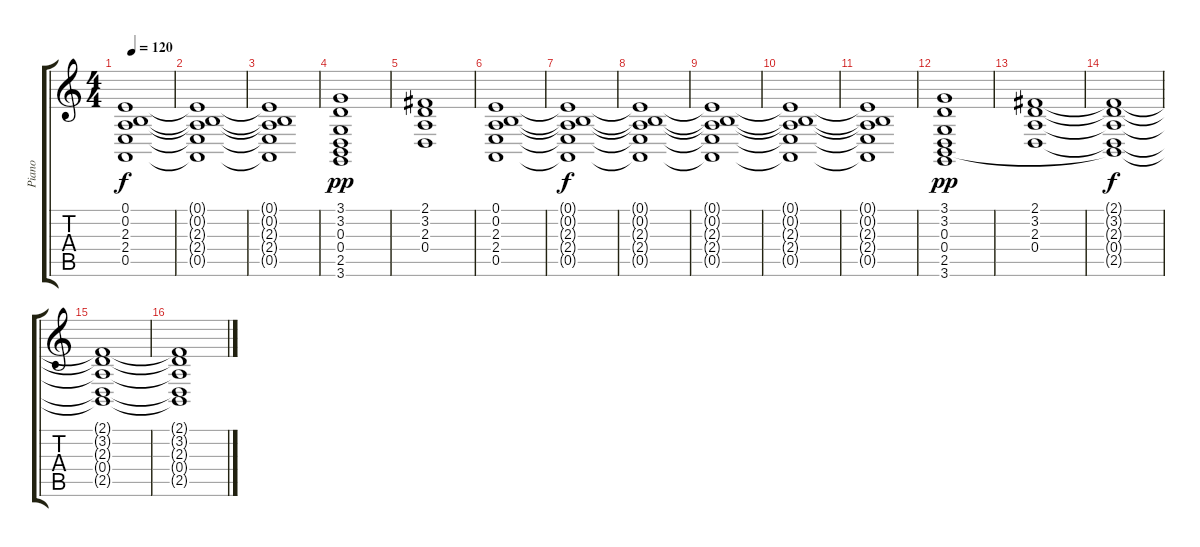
\track ("Piano" "Piano") {instrument accordion}
\staff {score tabs}
\tuning (E4 B3 G3 D3 A2 E2) {hide}
\ts (4 4)
\tempo 120
\clef g2
\ks c
(0.1{t} 0.2{t} 2.3{t} 2.4{t} 0.5{t}).1{dy f} |
(0.1{t} 0.2{t} 2.3{t} 2.4{t} 0.5{t}).1 |
(0.1{t} 0.2{t} 2.3{t} 2.4{t} 0.5{t}).1 |
(3.1 3.2 0.3 0.4 2.5 3.6).1{dy pp} |
(2.1 3.2 2.3 0.4).1 |
(0.1 0.2 2.3 2.4 0.5).1 |
(0.1{t} 0.2{t} 2.3{t} 2.4{t} 0.5{t}).1{dy f} |
(0.1{t} 0.2{t} 2.3{t} 2.4{t} 0.5{t}).1 |
(0.1{t} 0.2{t} 2.3{t} 2.4{t} 0.5{t}).1 |
(0.1{t} 0.2{t} 2.3{t} 2.4{t} 0.5{t}).1 |
(0.1{t} 0.2{t} 2.3{t} 2.4{t} 0.5{t}).1 |
(3.1 3.2 0.3 0.4 2.5 3.6).1{dy pp} |
(2.1 3.2 2.3 0.4).1 |
(2.1{t} 3.2{t} 2.3{t} 0.4{t} 2.5{t}).1{dy f} |
(2.1{t} 3.2{t} 2.3{t} 0.4{t} 2.5{t}).1 |
(2.1{t} 3.2{t} 2.3{t} 0.4{t} 2.5{t}).1
